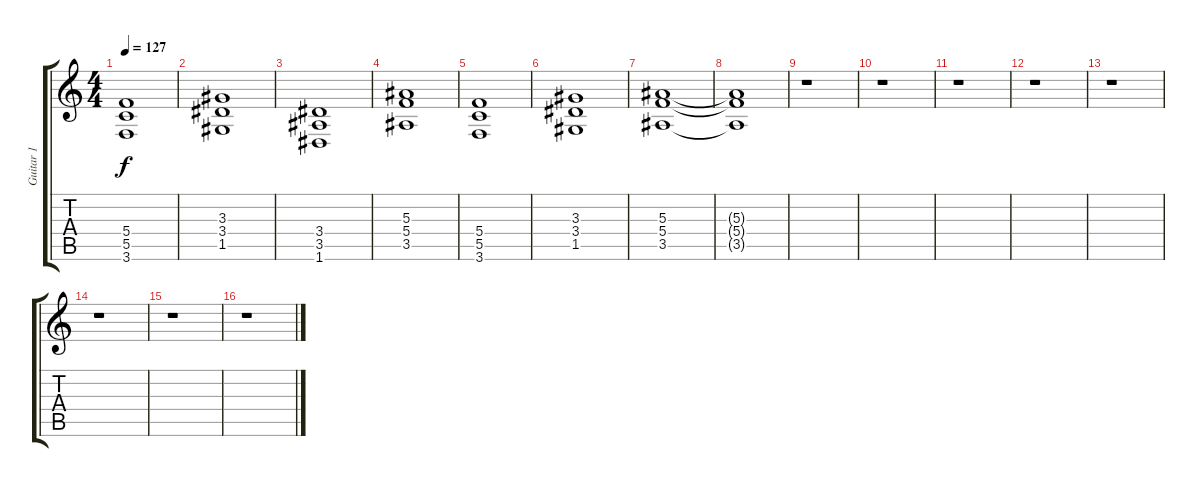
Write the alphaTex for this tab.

\track ("Guitar 1" "Guitar 1") {instrument overdrivenguitar}
\staff {score tabs}
\tuning (D4 A3 F3 C3 G2 D2) {hide}
\ts (4 4)
\tempo 127
\clef g2
\ks c
(5.4 5.5 3.6).1{dy f} |
(3.3 3.4 1.5).1 |
(3.4 3.5 1.6).1 |
(5.3 5.4 3.5).1 |
(5.4 5.5 3.6).1 |
(3.3 3.4 1.5).1 |
(5.3 5.4 3.5).1 |
(5.3{t} 5.4{t} 3.5{t}).1 |
r.1 |
r.1 |
r.1 |
r.1 |
r.1 |
r.1 |
r.1 |
r.1
